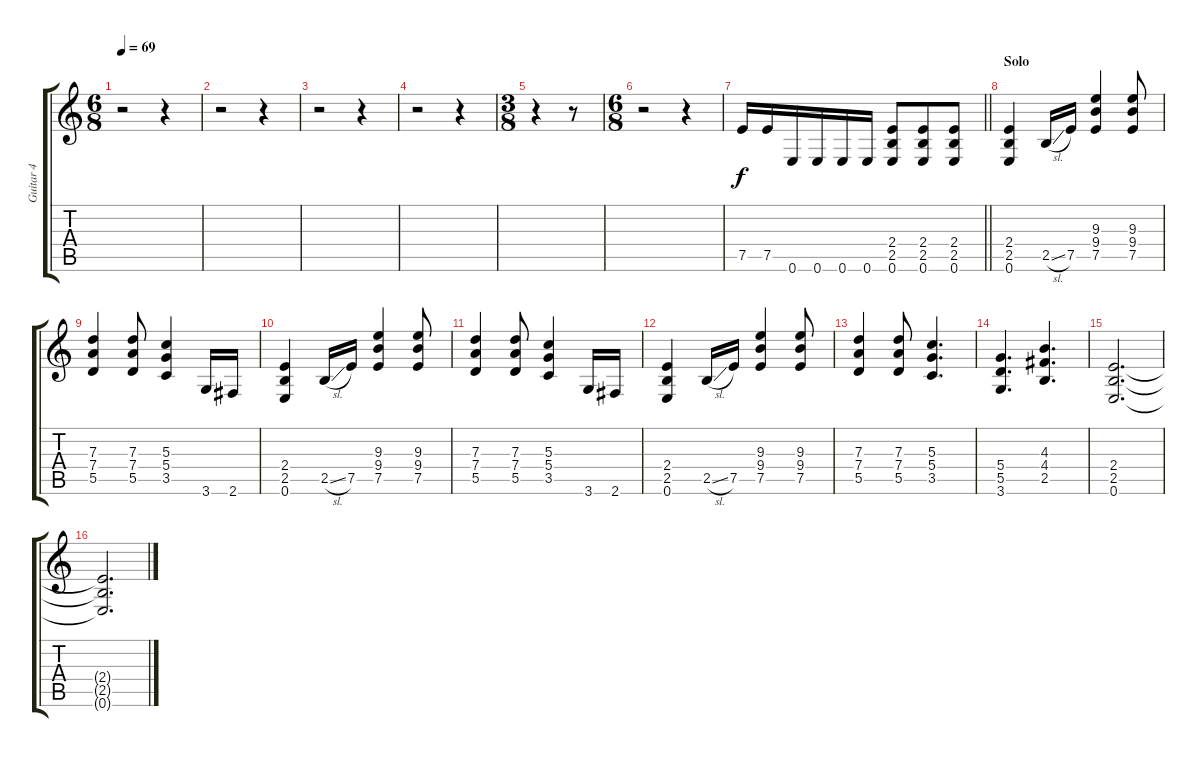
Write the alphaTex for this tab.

\track ("Guitar 4" "Guitar 4") {instrument distortionguitar}
\staff {score tabs}
\tuning (E4 B3 G3 D3 A2 E2) {hide}
\ts (6 8)
\tempo 69
\clef g2
\ks c
r.2{dy f} r.4 |
r.2 r.4 |
r.2 r.4 |
r.2 r.4 |
\ts (3 8)
r.4 r.8 |
\ts (6 8)
r.2 r.4 |
\barLineRight lightlight
7.5.16{instrument distortionguitar} 7.5.16 0.6.16 0.6.16 0.6.16 0.6.16 (2.4 2.5 0.6).8 (2.4 2.5 0.6).8 (2.4 2.5 0.6).8 |
\section ("" "Solo")
(2.4 2.5 0.6).4 2.5{sl}.16 7.5.16 (9.3 9.4 7.5).4 (9.3 9.4 7.5).8 |
(7.3 7.4 5.5).4 (7.3 7.4 5.5).8 (5.3 5.4 3.5).4 3.6.16 2.6.16 |
(2.4 2.5 0.6).4 2.5{sl}.16 7.5.16 (9.3 9.4 7.5).4 (9.3 9.4 7.5).8 |
(7.3 7.4 5.5).4 (7.3 7.4 5.5).8 (5.3 5.4 3.5).4 3.6.16 2.6.16 |
(2.4 2.5 0.6).4 2.5{sl}.16 7.5.16 (9.3 9.4 7.5).4 (9.3 9.4 7.5).8 |
(7.3 7.4 5.5).4 (7.3 7.4 5.5).8 (5.3 5.4 3.5).4{d} |
(5.4 5.5 3.6).4{d} (4.3 4.4 2.5).4{d} |
(2.4 2.5 0.6).2{d} |
(2.4{t} 2.5{t} 0.6{t}).2{d}
